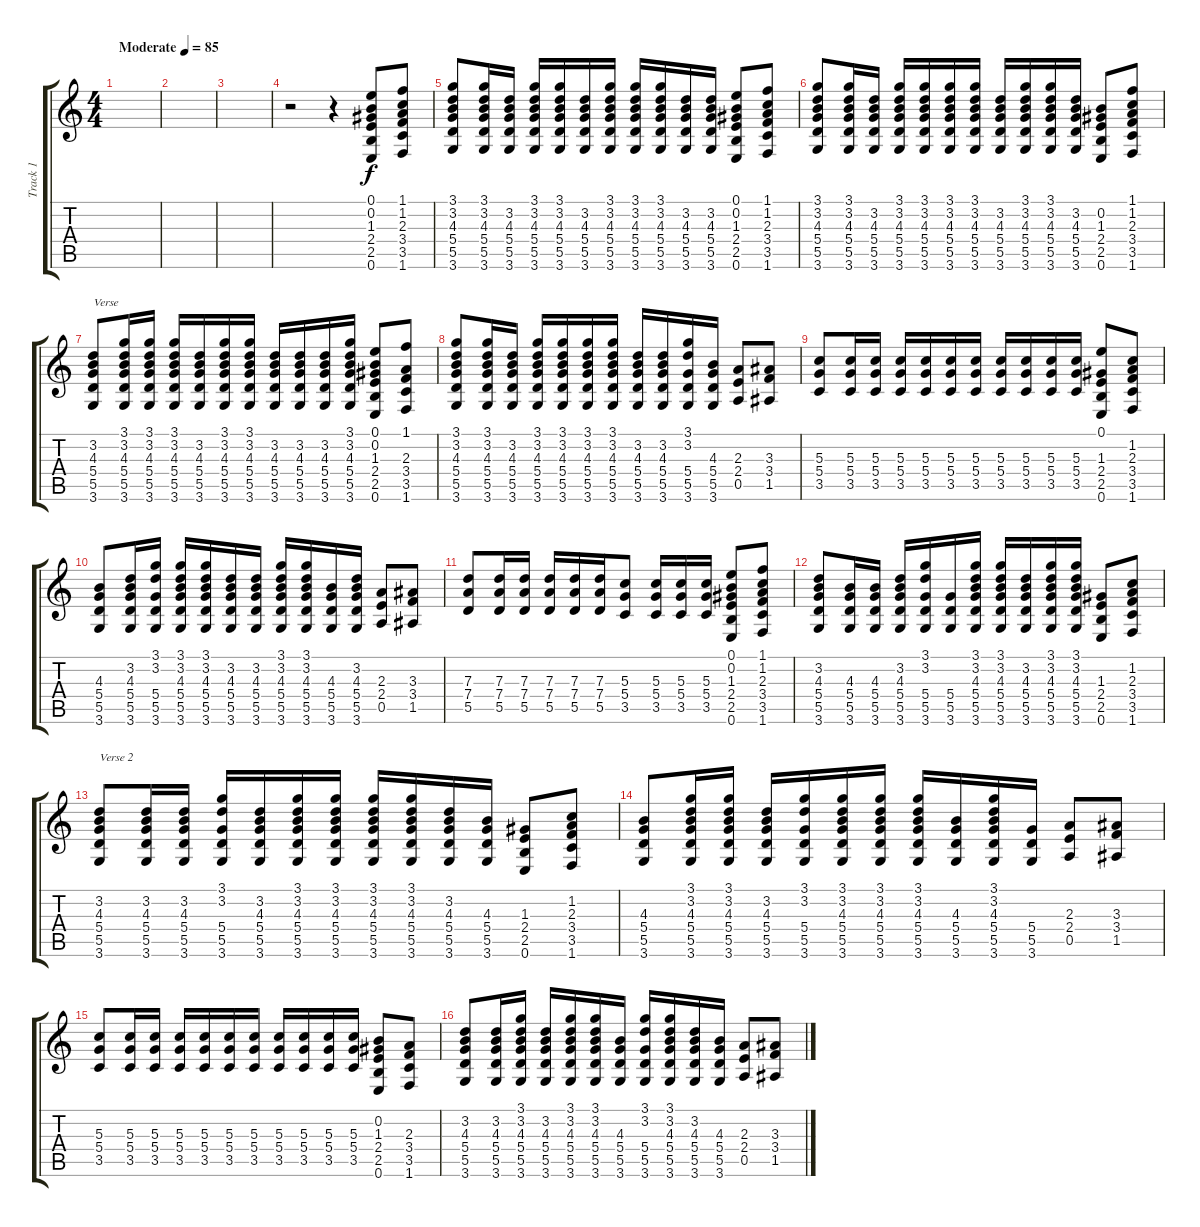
\track ("Track 1" "Track 1") {instrument overdrivenguitar}
\staff {score tabs}
\tuning (E4 B3 G3 D3 A2 E2) {hide}
\ts (4 4)
\tempo (85 "Moderate")
\clef g2
\ks c
|
|
|
r.2 r.4 (0.1 0.2 1.3 2.4 2.5 0.6).8 (1.1 1.2 2.3 3.4 3.5 1.6).8 |
(3.1 3.2 4.3 5.4 5.5 3.6).8 (3.1 3.2 4.3 5.4 5.5 3.6).16 (3.2 4.3 5.4 5.5 3.6).16 (3.1 3.2 4.3 5.4 5.5 3.6).16 (3.1 3.2 4.3 5.4 5.5 3.6).16 (3.2 4.3 5.4 5.5 3.6).16 (3.1 3.2 4.3 5.4 5.5 3.6).16 (3.1 3.2 4.3 5.4 5.5 3.6).16 (3.1 3.2 4.3 5.4 5.5 3.6).16 (3.2 4.3 5.4 5.5 3.6).16 (3.2 4.3 5.4 5.5 3.6).16 (0.1 0.2 1.3 2.4 2.5 0.6).8 (1.1 1.2 2.3 3.4 3.5 1.6).8 |
(3.1 3.2 4.3 5.4 5.5 3.6).8 (3.1 3.2 4.3 5.4 5.5 3.6).16 (3.2 4.3 5.4 5.5 3.6).16 (3.1 3.2 4.3 5.4 5.5 3.6).16 (3.1 3.2 4.3 5.4 5.5 3.6).16 (3.1 3.2 4.3 5.4 5.5 3.6).16 (3.1 3.2 4.3 5.4 5.5 3.6).16 (3.2 4.3 5.4 5.5 3.6).16 (3.1 3.2 4.3 5.4 5.5 3.6).16 (3.1 3.2 4.3 5.4 5.5 3.6).16 (3.2 4.3 5.4 5.5 3.6).16 (0.2 1.3 2.4 2.5 0.6).8 (1.1 1.2 2.3 3.4 3.5 1.6).8 |
(3.2 4.3 5.4 5.5 3.6).8{txt "Verse"} (3.1 3.2 4.3 5.4 5.5 3.6).16 (3.1 3.2 4.3 5.4 5.5 3.6).16 (3.1 3.2 4.3 5.4 5.5 3.6).16 (3.2 4.3 5.4 5.5 3.6).16 (3.1 3.2 4.3 5.4 5.5 3.6).16 (3.1 3.2 4.3 5.4 5.5 3.6).16 (3.2 4.3 5.4 5.5 3.6).16 (3.2 4.3 5.4 5.5 3.6).16 (3.2 4.3 5.4 5.5 3.6).16 (3.1 3.2 4.3 5.4 5.5 3.6).16 (0.1 0.2 1.3 2.4 2.5 0.6).8 (1.1 2.3 3.4 3.5 1.6).8 |
(3.1 3.2 4.3 5.4 5.5 3.6).8 (3.1 3.2 4.3 5.4 5.5 3.6).16 (3.2 4.3 5.4 5.5 3.6).16 (3.1 3.2 4.3 5.4 5.5 3.6).16 (3.1 3.2 4.3 5.4 5.5 3.6).16 (3.1 3.2 4.3 5.4 5.5 3.6).16 (3.1 3.2 4.3 5.4 5.5 3.6).16 (3.2 4.3 5.4 5.5 3.6).16 (3.2 4.3 5.4 5.5 3.6).16 (3.1 3.2 5.4 5.5 3.6).16 (4.3 5.4 5.5 3.6).16 (2.3 2.4 0.5).8 (3.3 3.4 1.5).8 |
(5.3 5.4 3.5).8 (5.3 5.4 3.5).16 (5.3 5.4 3.5).16 (5.3 5.4 3.5).16 (5.3 5.4 3.5).16 (5.3 5.4 3.5).16 (5.3 5.4 3.5).16 (5.3 5.4 3.5).16 (5.3 5.4 3.5).16 (5.3 5.4 3.5).16 (5.3 5.4 3.5).16 (0.1 1.3 2.4 2.5 0.6).8 (1.2 2.3 3.4 3.5 1.6).8 |
(4.3 5.4 5.5 3.6).8 (3.2 4.3 5.4 5.5 3.6).16 (3.1 3.2 5.4 5.5 3.6).16 (3.1 3.2 4.3 5.4 5.5 3.6).16 (3.1 3.2 4.3 5.4 5.5 3.6).16 (3.2 4.3 5.4 5.5 3.6).16 (3.2 4.3 5.4 5.5 3.6).16 (3.1 3.2 4.3 5.4 5.5 3.6).16 (3.1 3.2 4.3 5.4 5.5 3.6).16 (4.3 5.4 5.5 3.6).16 (3.2 4.3 5.4 5.5 3.6).16 (2.3 2.4 0.5).8 (3.3 3.4 1.5).8 |
(7.3 7.4 5.5).8 (7.3 7.4 5.5).16 (7.3 7.4 5.5).16 (7.3 7.4 5.5).16 (7.3 7.4 5.5).16 (7.3 7.4 5.5).16 (5.3 5.4 3.5).8 (5.3 5.4 3.5).16 (5.3 5.4 3.5).16 (5.3 5.4 3.5).16 (0.1 0.2 1.3 2.4 2.5 0.6).8 (1.1 1.2 2.3 3.4 3.5 1.6).8 |
(3.2 4.3 5.4 5.5 3.6).8 (4.3 5.4 5.5 3.6).16 (4.3 5.4 5.5 3.6).16 (3.2 4.3 5.4 5.5 3.6).16 (3.1 3.2 5.4 5.5 3.6).16 (5.4 5.5 3.6).16 (3.1 3.2 4.3 5.4 5.5 3.6).16 (3.1 3.2 4.3 5.4 5.5 3.6).16 (3.2 4.3 5.4 5.5 3.6).16 (3.1 3.2 4.3 5.4 5.5 3.6).16 (3.1 3.2 4.3 5.4 5.5 3.6).16 (1.3 2.4 2.5 0.6).8 (1.2 2.3 3.4 3.5 1.6).8 |
(3.2 4.3 5.4 5.5 3.6).8{txt "Verse 2"} (3.2 4.3 5.4 5.5 3.6).16 (3.2 4.3 5.4 5.5 3.6).16 (3.1 3.2 5.4 5.5 3.6).16 (3.2 4.3 5.4 5.5 3.6).16 (3.1 3.2 4.3 5.4 5.5 3.6).16 (3.1 3.2 4.3 5.4 5.5 3.6).16 (3.1 3.2 4.3 5.4 5.5 3.6).16 (3.1 3.2 4.3 5.4 5.5 3.6).16 (3.2 4.3 5.4 5.5 3.6).16 (4.3 5.4 5.5 3.6).16 (1.3 2.4 2.5 0.6).8 (1.2 2.3 3.4 3.5 1.6).8 |
(4.3 5.4 5.5 3.6).8 (3.1 3.2 4.3 5.4 5.5 3.6).16 (3.1 3.2 4.3 5.4 5.5 3.6).16 (3.2 4.3 5.4 5.5 3.6).16 (3.1 3.2 5.4 5.5 3.6).16 (3.1 3.2 4.3 5.4 5.5 3.6).16 (3.1 3.2 4.3 5.4 5.5 3.6).16 (3.1 3.2 4.3 5.4 5.5 3.6).16 (4.3 5.4 5.5 3.6).16 (3.1 3.2 4.3 5.4 5.5 3.6).16 (5.4 5.5 3.6).16 (2.3 2.4 0.5).8 (3.3 3.4 1.5).8 |
(5.3 5.4 3.5).8 (5.3 5.4 3.5).16 (5.3 5.4 3.5).16 (5.3 5.4 3.5).16 (5.3 5.4 3.5).16 (5.3 5.4 3.5).16 (5.3 5.4 3.5).16 (5.3 5.4 3.5).16 (5.3 5.4 3.5).16 (5.3 5.4 3.5).16 (5.3 5.4 3.5).16 (0.2 1.3 2.4 2.5 0.6).8 (2.3 3.4 3.5 1.6).8 |
(3.2 4.3 5.4 5.5 3.6).8 (3.2 4.3 5.4 5.5 3.6).16 (3.1 3.2 4.3 5.4 5.5 3.6).16 (3.2 4.3 5.4 5.5 3.6).16 (3.1 3.2 4.3 5.4 5.5 3.6).16 (3.1 3.2 4.3 5.4 5.5 3.6).16 (4.3 5.4 5.5 3.6).16 (3.1 3.2 5.4 5.5 3.6).16 (3.1 3.2 4.3 5.4 5.5 3.6).16 (3.2 4.3 5.4 5.5 3.6).16 (4.3 5.4 5.5 3.6).16 (2.3 2.4 0.5).8 (3.3 3.4 1.5).8
